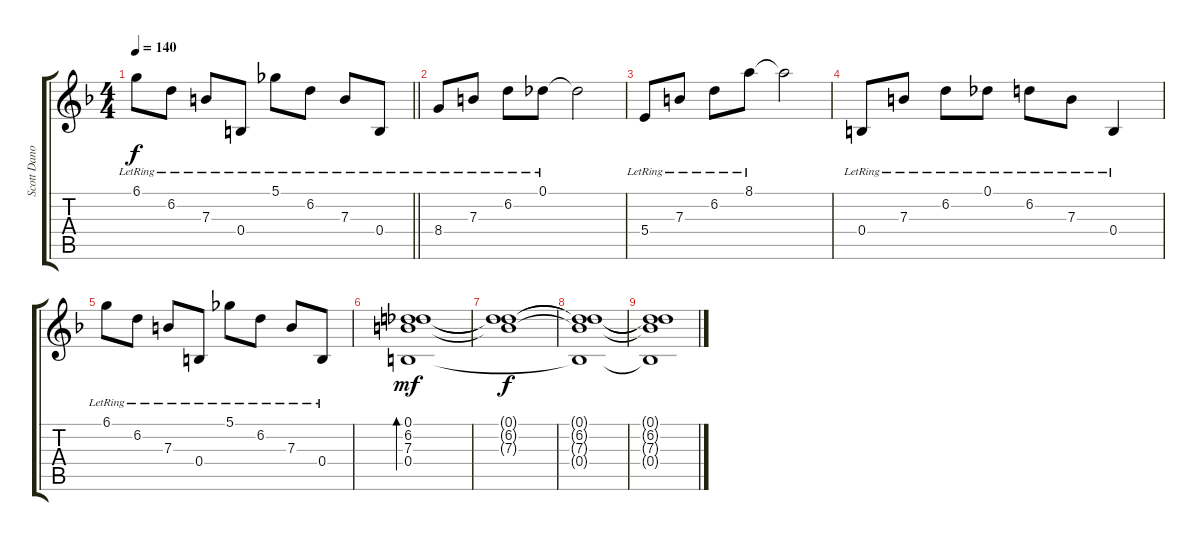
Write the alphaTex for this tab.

\track ("Scott Danough" "Scott Dano") {instrument distortionguitar}
\staff {score tabs}
\tuning (Db4 Ab3 E3 B2 Gb2 B1) {hide}
\ts (4 4)
\tempo 140
\clef g2
\barLineRight lightlight
\ks f
6.1{lr}.8{dy f} 6.2{lr}.8 7.3{lr}.8 0.4{lr}.8 5.1{lr}.8 6.2{lr}.8 7.3{lr}.8 0.4{lr}.8 |
8.4{lr}.8 7.3{lr}.8 6.2{lr}.8 0.1{lr}.8 0.1{t}.2 |
5.4{lr}.8 7.3{lr}.8 6.2{lr}.8 8.1{lr}.8 8.1{t}.2 |
0.4{lr}.8 7.3{lr}.8 6.2{lr}.8 0.1{lr}.8 6.2{lr}.8 7.3{lr}.8 0.4{lr}.4 |
6.1{lr}.8 6.2{lr}.8 7.3{lr}.8 0.4{lr}.8 5.1{lr}.8 6.2{lr}.8 7.3{lr}.8 0.4{lr}.8 |
(0.1 6.2 7.3 0.4).1{bd 480 dy mf} |
(0.1{t} 6.2{t} 7.3{t}).1{dy f} |
(0.1{t} 6.2{t} 7.3{t} 0.4{t}).1 |
(0.1{t} 6.2{t} 7.3{t} 0.4{t}).1
